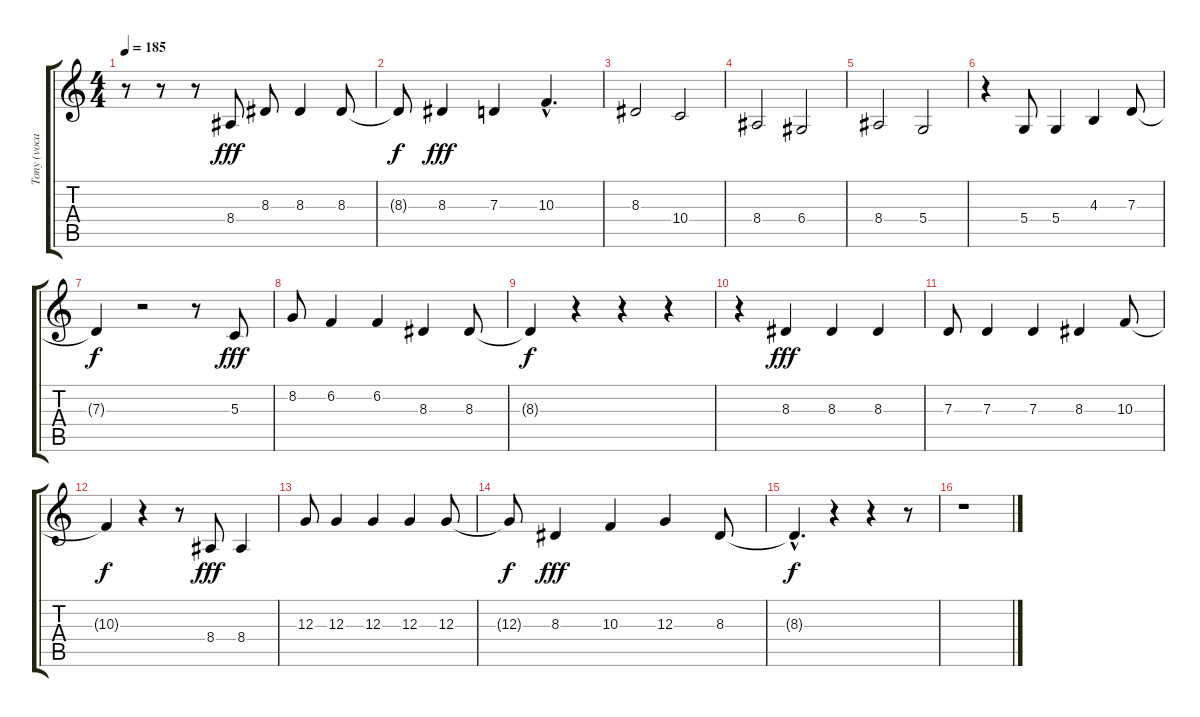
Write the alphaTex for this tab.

\track ("Tony (vocals)" "Tony (voca") {instrument tenorsax}
\staff {score tabs}
\tuning (E4 B3 G3 D3 A2 E2) {hide}
\ts (4 4)
\tempo 185
\clef g2
\ks c
r.8{dy f} r.8 r.8 8.4.8{dy fff} 8.3.8 8.3.4 8.3.8 |
8.3{t}.8{dy f} 8.3.4{dy fff} 7.3.4 10.3{hac}.4{d} |
8.3.2 10.4.2 |
8.4.2 6.4.2 |
8.4.2 5.4.2 |
r.4 5.4.8 5.4.4 4.3.4 7.3.8 |
7.3{t}.4{dy f} r.2 r.8 5.3.8{dy fff} |
8.2.8 6.2.4 6.2.4 8.3.4 8.3.8 |
8.3{t}.4{dy f} r.4 r.4 r.4 |
r.4 8.3.4{dy fff} 8.3.4 8.3.4 |
7.3.8 7.3.4 7.3.4 8.3.4 10.3.8 |
10.3{t}.4{dy f} r.4 r.8 8.4.8{dy fff} 8.4.4 |
12.3.8 12.3.4 12.3.4 12.3.4 12.3.8 |
12.3{t}.8{dy f} 8.3.4{dy fff} 10.3.4 12.3.4 8.3.8 |
8.3{hac t}.4{d dy f} r.4 r.4 r.8 |
r.1
